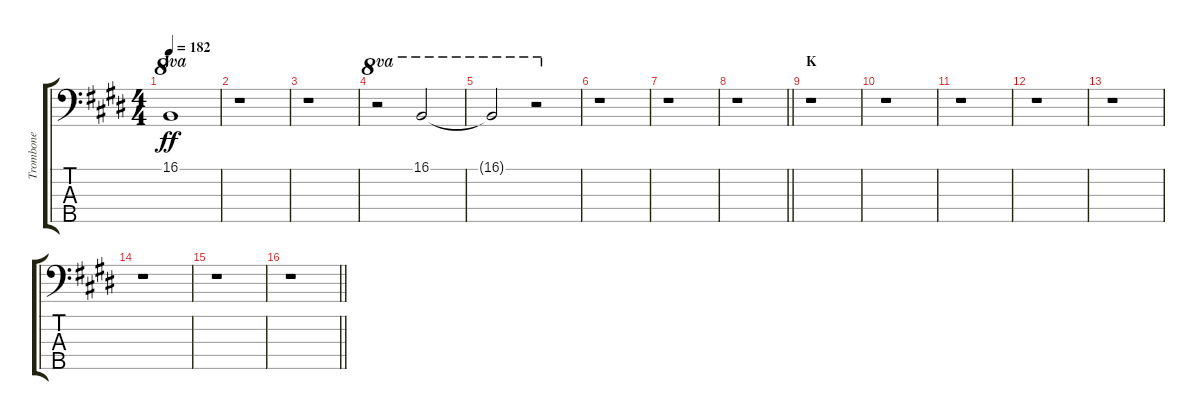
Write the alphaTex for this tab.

\track ("Trombone" "Trombone") {instrument trombone}
\staff {score tabs}
\tuning (G2 D2 A1 E1 B0) {hide}
\ts (4 4)
\section ("" "J")
\tempo 182
\clef f4
\ks e
16.1.1{ot 8va dy ff} |
r.1 |
r.1 |
r.2{ot 8va} 16.1.2{ot 8va} |
16.1{t}.2{ot 8va} r.2{ot 8va} |
r.1 |
r.1 |
\barLineRight lightlight
r.1 |
\section ("" "K")
r.1 |
r.1 |
r.1 |
r.1 |
r.1 |
r.1 |
r.1 |
\barLineRight lightlight
r.1
